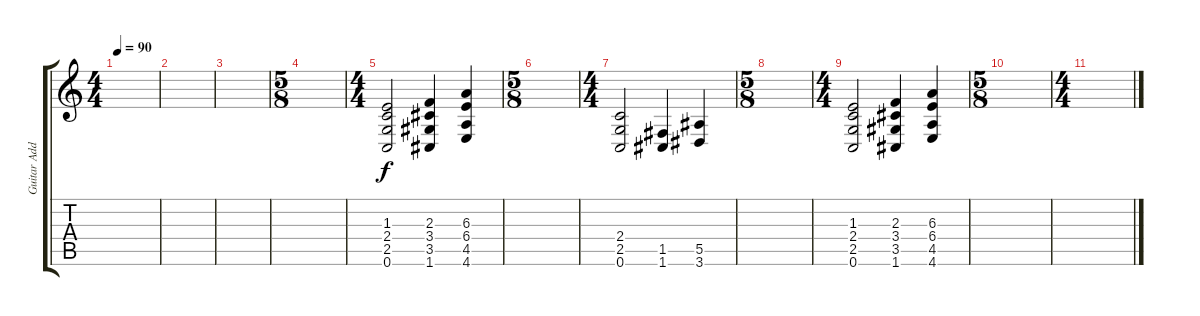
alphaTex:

\track ("Guitar Add" "Guitar Add") {instrument distortionguitar}
\staff {score tabs}
\tuning (C4 G3 Eb3 Bb2 F2 C2) {hide}
\ts (4 4)
\tempo 90
\clef g2
\ks c
|
|
|
\ts (5 8)
|
\ts (4 4)
(1.3 2.4 2.5 0.6).2 (2.3 3.4 3.5 1.6).4 (6.3 6.4 4.5 4.6).4 |
\ts (5 8)
|
\ts (4 4)
(2.4 2.5 0.6).2 (1.5 1.6).4 (5.5 3.6).4 |
\ts (5 8)
|
\ts (4 4)
(1.3 2.4 2.5 0.6).2 (2.3 3.4 3.5 1.6).4 (6.3 6.4 4.5 4.6).4 |
\ts (5 8)
|
\ts (4 4)
